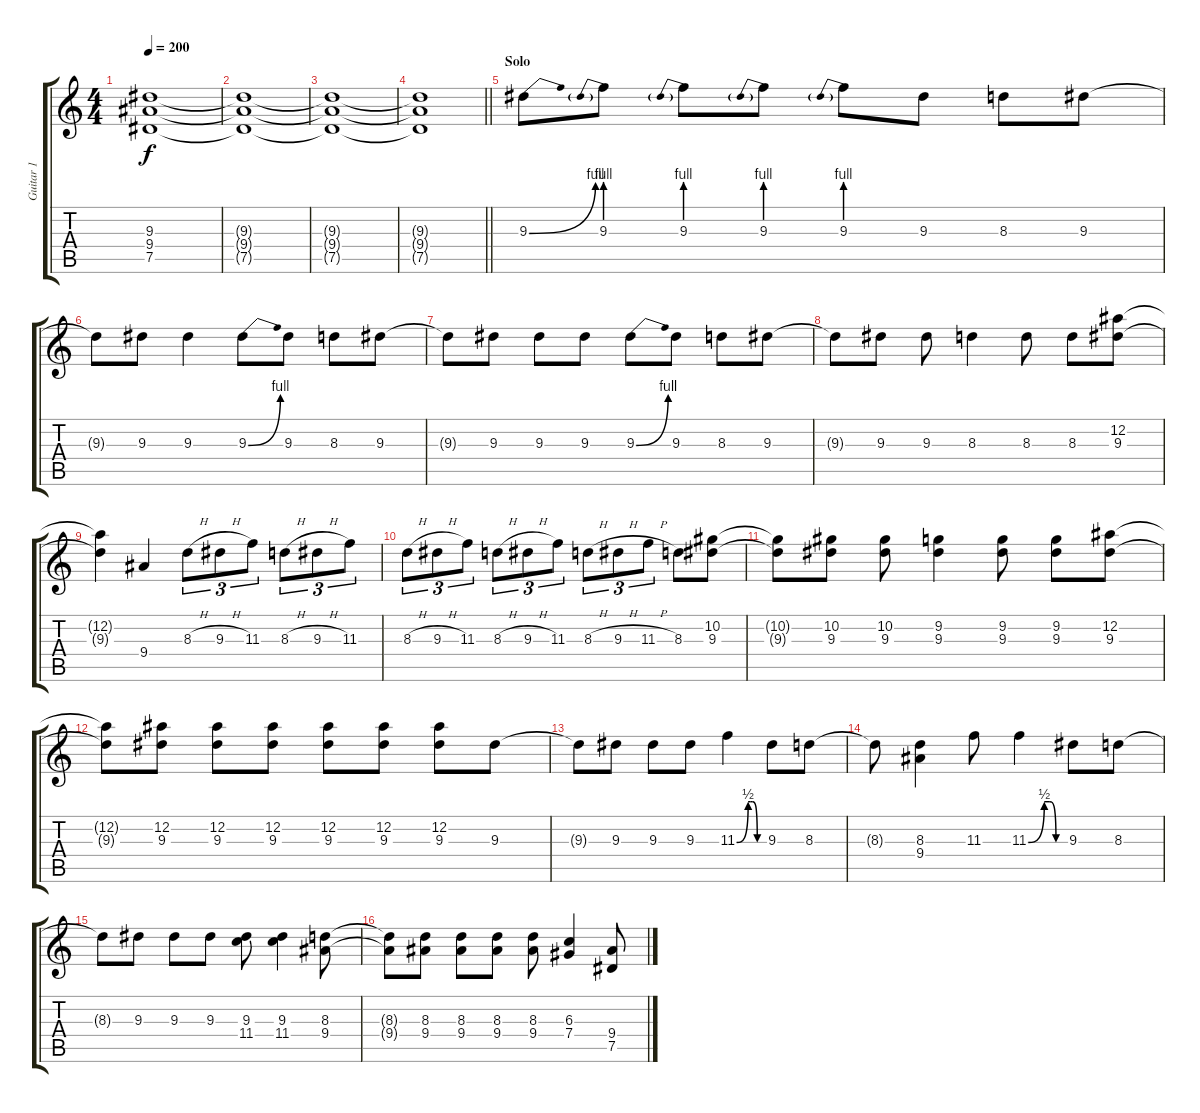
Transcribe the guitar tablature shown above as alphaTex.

\track ("Guitar 1" "Guitar 1") {instrument distortionguitar}
\staff {score tabs}
\tuning (Eb4 Bb3 Gb3 Db3 Ab2 Eb2) {hide}
\ts (4 4)
\tempo 200
\clef g2
\ks c
(9.3{t} 9.4{t} 7.5{t}).1{dy f} |
(9.3{t} 9.4{t} 7.5{t}).1 |
(9.3{t} 9.4{t} 7.5{t}).1 |
\barLineRight lightlight
(9.3{t} 9.4{t} 7.5{t}).1 |
\section ("" "Solo")
9.3{be (bend 0 0 60 4)}.8{volume 15} 9.3{be (prebend 0 4 60 4)}.8 9.3{be (prebend 0 4 60 4)}.8 9.3{be (prebend 0 4 60 4)}.8 9.3{be (prebend 0 4 60 4)}.8 9.3.8 8.3.8 9.3.8 |
9.3{t}.8 9.3.8 9.3.4 9.3{be (bend 0 0 60 4)}.8 9.3.8 8.3.8 9.3.8 |
9.3{t}.8 9.3.8 9.3.8 9.3.8 9.3{be (bend 0 0 60 4)}.8 9.3.8 8.3.8 9.3.8 |
9.3{t}.8 9.3.8 9.3.8 8.3.4 8.3.8 8.3.8 (12.2 9.3).8 |
(12.2{t} 9.3{t}).4 9.4.4 8.3{h}.8{tu (3 2)} 9.3{h}.8{tu (3 2)} 11.3.8{tu (3 2)} 8.3{h}.8{tu (3 2)} 9.3{h}.8{tu (3 2)} 11.3.8{tu (3 2)} |
8.3{h}.8{tu (3 2)} 9.3{h}.8{tu (3 2)} 11.3.8{tu (3 2)} 8.3{h}.8{tu (3 2)} 9.3{h}.8{tu (3 2)} 11.3.8{tu (3 2)} 8.3{h}.8{tu (3 2)} 9.3{h}.8{tu (3 2)} 11.3{h}.8{tu (3 2)} 8.3.8 (10.2 9.3).8 |
(10.2{t} 9.3{t}).8 (10.2 9.3).8 (10.2 9.3).8 (9.2 9.3).4 (9.2 9.3).8 (9.2 9.3).8 (12.2 9.3).8 |
(12.2{t} 9.3{t}).8 (12.2 9.3).8 (12.2 9.3).8 (12.2 9.3).8 (12.2 9.3).8 (12.2 9.3).8 (12.2 9.3).8 9.3.8 |
9.3{t}.8 9.3.8 9.3.8 9.3.8 11.3{be (custom 0 0 25 2 30 2 35 2 45 0 60 0)}.4 9.3.8 8.3.8 |
8.3{t}.8 (8.3 9.4).4 11.3.8 11.3{be (custom 0 0 26 2 35 2 45 0 60 0)}.4 9.3.8 8.3.8 |
8.3{t}.8 9.3.8 9.3.8 9.3.8 (9.3 11.4).8 (9.3 11.4).4 (8.3 9.4).8 |
(8.3{t} 9.4{t}).8 (8.3 9.4).8 (8.3 9.4).8 (8.3 9.4).8 (8.3 9.4).8 (6.3 7.4).4 (9.4 7.5).8
